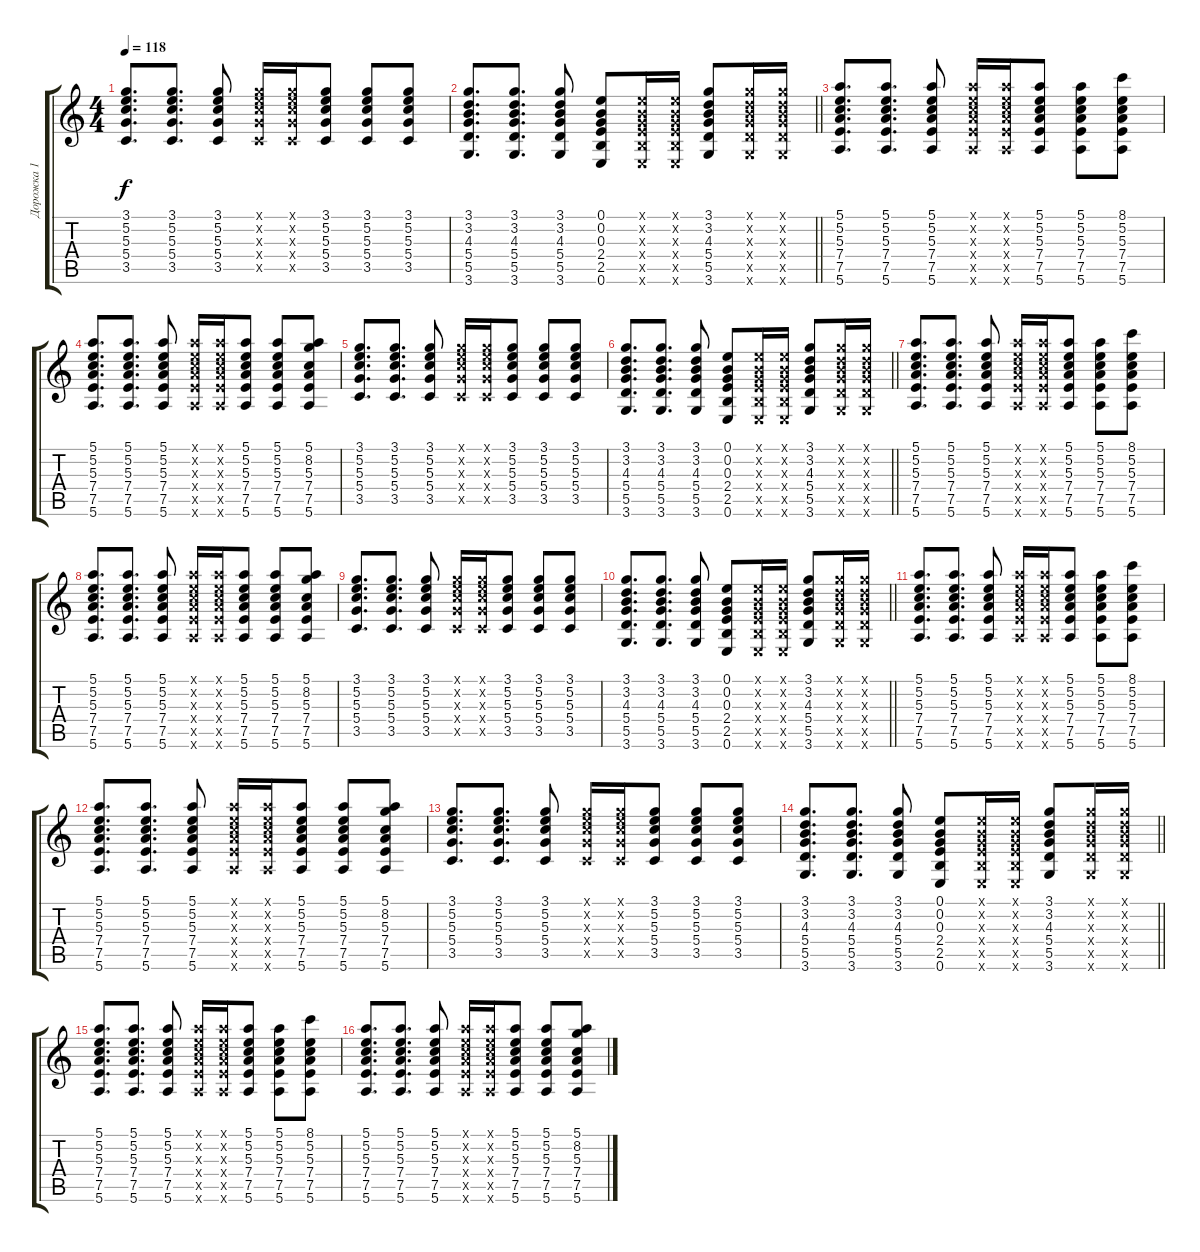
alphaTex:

\track ("Дорожка 1" "Дорожка 1") {instrument acousticguitarsteel}
\staff {score tabs}
\tuning (E4 B3 G3 D3 A2 E2) {hide}
\ts (4 4)
\tempo 118
\clef g2
\ks c
(3.1 5.2 5.3 5.4 3.5).8{d dy f} (3.1 5.2 5.3 5.4 3.5).8{d} (3.1 5.2 5.3 5.4 3.5).8 (3.1{x} 5.2{x} 5.3{x} 5.4{x} 3.5{x}).16 (3.1{x} 5.2{x} 5.3{x} 5.4{x} 3.5{x}).16 (3.1 5.2 5.3 5.4 3.5).8 (3.1 5.2 5.3 5.4 3.5).8 (3.1 5.2 5.3 5.4 3.5).8 |
\barLineRight lightlight
(3.1 3.2 4.3 5.4 5.5 3.6).8{d} (3.1 3.2 4.3 5.4 5.5 3.6).8{d} (3.1 3.2 4.3 5.4 5.5 3.6).8 (0.1 0.2 0.3 2.4 2.5 0.6).8 (0.1{x} 0.2{x} 0.3{x} 2.4{x} 2.5{x} 0.6{x}).16 (0.1{x} 0.2{x} 0.3{x} 2.4{x} 2.5{x} 0.6{x}).16 (3.1 3.2 4.3 5.4 5.5 3.6).8 (3.1{x} 3.2{x} 4.3{x} 5.4{x} 5.5{x} 3.6{x}).16 (3.1{x} 3.2{x} 4.3{x} 5.4{x} 5.5{x} 3.6{x}).16 |
(5.1 5.2 5.3 7.4 7.5 5.6).8{d} (5.1 5.2 5.3 7.4 7.5 5.6).8{d} (5.1 5.2 5.3 7.4 7.5 5.6).8 (5.1{x} 5.2{x} 5.3{x} 7.4{x} 7.5{x} 5.6{x}).16 (5.1{x} 5.2{x} 5.3{x} 7.4{x} 7.5{x} 5.6{x}).16 (5.1 5.2 5.3 7.4 7.5 5.6).8 (5.1 5.2 5.3 7.4 7.5 5.6).8 (8.1 5.2 5.3 7.4 7.5 5.6).8 |
(5.1 5.2 5.3 7.4 7.5 5.6).8{d} (5.1 5.2 5.3 7.4 7.5 5.6).8{d} (5.1 5.2 5.3 7.4 7.5 5.6).8 (5.1{x} 5.2{x} 5.3{x} 7.4{x} 7.5{x} 5.6{x}).16 (5.1{x} 5.2{x} 5.3{x} 7.4{x} 7.5{x} 5.6{x}).16 (5.1 5.2 5.3 7.4 7.5 5.6).8 (5.1 5.2 5.3 7.4 7.5 5.6).8 (5.1 8.2 5.3 7.4 7.5 5.6).8 |
(3.1 5.2 5.3 5.4 3.5).8{d} (3.1 5.2 5.3 5.4 3.5).8{d} (3.1 5.2 5.3 5.4 3.5).8 (3.1{x} 5.2{x} 5.3{x} 5.4{x} 3.5{x}).16 (3.1{x} 5.2{x} 5.3{x} 5.4{x} 3.5{x}).16 (3.1 5.2 5.3 5.4 3.5).8 (3.1 5.2 5.3 5.4 3.5).8 (3.1 5.2 5.3 5.4 3.5).8 |
\barLineRight lightlight
(3.1 3.2 4.3 5.4 5.5 3.6).8{d} (3.1 3.2 4.3 5.4 5.5 3.6).8{d} (3.1 3.2 4.3 5.4 5.5 3.6).8 (0.1 0.2 0.3 2.4 2.5 0.6).8 (0.1{x} 0.2{x} 0.3{x} 2.4{x} 2.5{x} 0.6{x}).16 (0.1{x} 0.2{x} 0.3{x} 2.4{x} 2.5{x} 0.6{x}).16 (3.1 3.2 4.3 5.4 5.5 3.6).8 (3.1{x} 3.2{x} 4.3{x} 5.4{x} 5.5{x} 3.6{x}).16 (3.1{x} 3.2{x} 4.3{x} 5.4{x} 5.5{x} 3.6{x}).16 |
(5.1 5.2 5.3 7.4 7.5 5.6).8{d} (5.1 5.2 5.3 7.4 7.5 5.6).8{d} (5.1 5.2 5.3 7.4 7.5 5.6).8 (5.1{x} 5.2{x} 5.3{x} 7.4{x} 7.5{x} 5.6{x}).16 (5.1{x} 5.2{x} 5.3{x} 7.4{x} 7.5{x} 5.6{x}).16 (5.1 5.2 5.3 7.4 7.5 5.6).8 (5.1 5.2 5.3 7.4 7.5 5.6).8 (8.1 5.2 5.3 7.4 7.5 5.6).8 |
(5.1 5.2 5.3 7.4 7.5 5.6).8{d} (5.1 5.2 5.3 7.4 7.5 5.6).8{d} (5.1 5.2 5.3 7.4 7.5 5.6).8 (5.1{x} 5.2{x} 5.3{x} 7.4{x} 7.5{x} 5.6{x}).16 (5.1{x} 5.2{x} 5.3{x} 7.4{x} 7.5{x} 5.6{x}).16 (5.1 5.2 5.3 7.4 7.5 5.6).8 (5.1 5.2 5.3 7.4 7.5 5.6).8 (5.1 8.2 5.3 7.4 7.5 5.6).8 |
(3.1 5.2 5.3 5.4 3.5).8{d} (3.1 5.2 5.3 5.4 3.5).8{d} (3.1 5.2 5.3 5.4 3.5).8 (3.1{x} 5.2{x} 5.3{x} 5.4{x} 3.5{x}).16 (3.1{x} 5.2{x} 5.3{x} 5.4{x} 3.5{x}).16 (3.1 5.2 5.3 5.4 3.5).8 (3.1 5.2 5.3 5.4 3.5).8 (3.1 5.2 5.3 5.4 3.5).8 |
\barLineRight lightlight
(3.1 3.2 4.3 5.4 5.5 3.6).8{d} (3.1 3.2 4.3 5.4 5.5 3.6).8{d} (3.1 3.2 4.3 5.4 5.5 3.6).8 (0.1 0.2 0.3 2.4 2.5 0.6).8 (0.1{x} 0.2{x} 0.3{x} 2.4{x} 2.5{x} 0.6{x}).16 (0.1{x} 0.2{x} 0.3{x} 2.4{x} 2.5{x} 0.6{x}).16 (3.1 3.2 4.3 5.4 5.5 3.6).8 (3.1{x} 3.2{x} 4.3{x} 5.4{x} 5.5{x} 3.6{x}).16 (3.1{x} 3.2{x} 4.3{x} 5.4{x} 5.5{x} 3.6{x}).16 |
(5.1 5.2 5.3 7.4 7.5 5.6).8{d} (5.1 5.2 5.3 7.4 7.5 5.6).8{d} (5.1 5.2 5.3 7.4 7.5 5.6).8 (5.1{x} 5.2{x} 5.3{x} 7.4{x} 7.5{x} 5.6{x}).16 (5.1{x} 5.2{x} 5.3{x} 7.4{x} 7.5{x} 5.6{x}).16 (5.1 5.2 5.3 7.4 7.5 5.6).8 (5.1 5.2 5.3 7.4 7.5 5.6).8 (8.1 5.2 5.3 7.4 7.5 5.6).8 |
(5.1 5.2 5.3 7.4 7.5 5.6).8{d} (5.1 5.2 5.3 7.4 7.5 5.6).8{d} (5.1 5.2 5.3 7.4 7.5 5.6).8 (5.1{x} 5.2{x} 5.3{x} 7.4{x} 7.5{x} 5.6{x}).16 (5.1{x} 5.2{x} 5.3{x} 7.4{x} 7.5{x} 5.6{x}).16 (5.1 5.2 5.3 7.4 7.5 5.6).8 (5.1 5.2 5.3 7.4 7.5 5.6).8 (5.1 8.2 5.3 7.4 7.5 5.6).8 |
(3.1 5.2 5.3 5.4 3.5).8{d} (3.1 5.2 5.3 5.4 3.5).8{d} (3.1 5.2 5.3 5.4 3.5).8 (3.1{x} 5.2{x} 5.3{x} 5.4{x} 3.5{x}).16 (3.1{x} 5.2{x} 5.3{x} 5.4{x} 3.5{x}).16 (3.1 5.2 5.3 5.4 3.5).8 (3.1 5.2 5.3 5.4 3.5).8 (3.1 5.2 5.3 5.4 3.5).8 |
\barLineRight lightlight
(3.1 3.2 4.3 5.4 5.5 3.6).8{d} (3.1 3.2 4.3 5.4 5.5 3.6).8{d} (3.1 3.2 4.3 5.4 5.5 3.6).8 (0.1 0.2 0.3 2.4 2.5 0.6).8 (0.1{x} 0.2{x} 0.3{x} 2.4{x} 2.5{x} 0.6{x}).16 (0.1{x} 0.2{x} 0.3{x} 2.4{x} 2.5{x} 0.6{x}).16 (3.1 3.2 4.3 5.4 5.5 3.6).8 (3.1{x} 3.2{x} 4.3{x} 5.4{x} 5.5{x} 3.6{x}).16 (3.1{x} 3.2{x} 4.3{x} 5.4{x} 5.5{x} 3.6{x}).16 |
(5.1 5.2 5.3 7.4 7.5 5.6).8{d} (5.1 5.2 5.3 7.4 7.5 5.6).8{d} (5.1 5.2 5.3 7.4 7.5 5.6).8 (5.1{x} 5.2{x} 5.3{x} 7.4{x} 7.5{x} 5.6{x}).16 (5.1{x} 5.2{x} 5.3{x} 7.4{x} 7.5{x} 5.6{x}).16 (5.1 5.2 5.3 7.4 7.5 5.6).8 (5.1 5.2 5.3 7.4 7.5 5.6).8 (8.1 5.2 5.3 7.4 7.5 5.6).8 |
(5.1 5.2 5.3 7.4 7.5 5.6).8{d} (5.1 5.2 5.3 7.4 7.5 5.6).8{d} (5.1 5.2 5.3 7.4 7.5 5.6).8 (5.1{x} 5.2{x} 5.3{x} 7.4{x} 7.5{x} 5.6{x}).16 (5.1{x} 5.2{x} 5.3{x} 7.4{x} 7.5{x} 5.6{x}).16 (5.1 5.2 5.3 7.4 7.5 5.6).8 (5.1 5.2 5.3 7.4 7.5 5.6).8 (5.1 8.2 5.3 7.4 7.5 5.6).8
